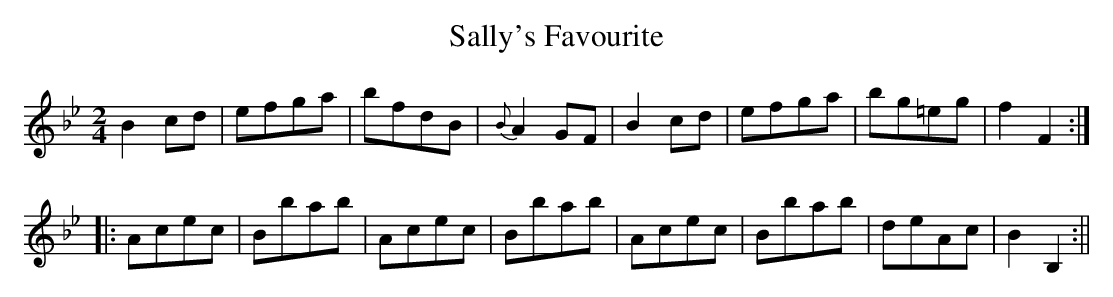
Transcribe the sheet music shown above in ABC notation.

X:1
T:Sally's Favourite
M:2/4
L:1/8
K:Bb
B2 cd|efga|bfdB|{B}A2 GF|B2 cd|efga|bg=eg|f2F2:|
|:Acec|Bbab|Acec|Bbab|Acec|Bbab|deAc|B2 B,2:||
